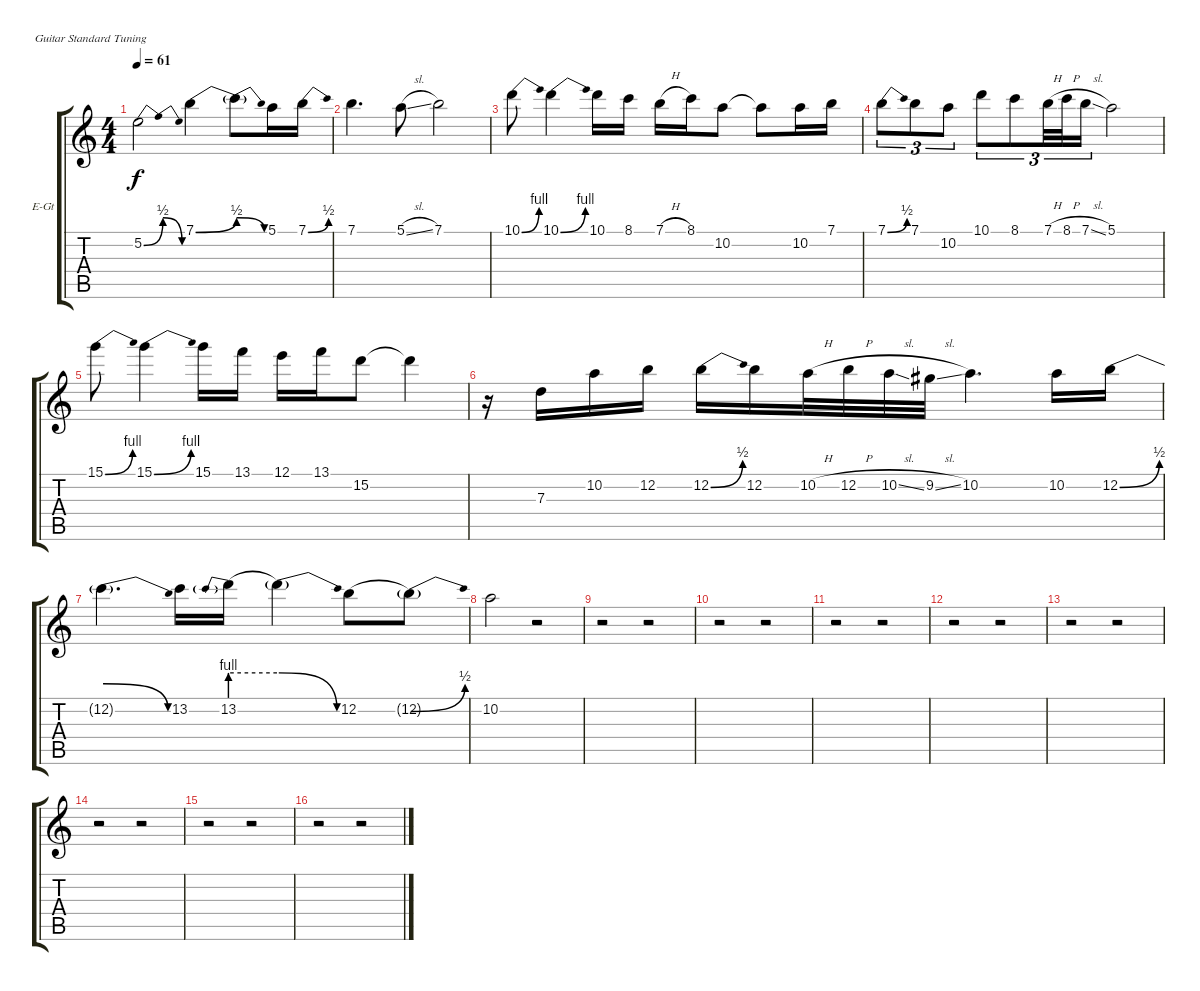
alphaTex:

\bracketExtendMode groupsimilarinstruments
\firstSystemTrackNameOrientation horizontal
\otherSystemsTrackNameOrientation horizontal
\track ("Lead Guitar" "E-Gt") {instrument overdrivenguitar}
\staff {score tabs}
\tuning (E4 B3 G3 D3 A2 E2)
\ts (4 4)
\tempo 61
\clef g2
\ks c
5.2{be (bendrelease 0 0 30 2 30 2 60 0)}.2{dy f instrument overdrivenguitar} 7.1{be (bend 0 0 60 2)}.4 7.1{be (release 0 2 60 0) t}.8 5.1.16 7.1{be (bend 0 0 60 2)}.16 |
7.1.4{d} 5.1{sl}.8 7.1.2 |
10.1{be (bend 0 0 60 4)}.8 10.1{be (bend 0 0 60 4)}.4 10.1.16 8.1.16 7.1{h}.16 8.1.16 10.2.8 10.2{t}.8 10.2.16 7.1.16 |
7.1{be (bend 0 0 60 2)}.8{tu (3 2)} 7.1.8{tu (3 2)} 10.2.8{tu (3 2)} 10.1.8{tu (3 2)} 8.1.8{tu (3 2)} 7.1{h}.32{tu (3 2)} 8.1{h}.32{tu (3 2)} 7.1{sl}.16{tu (3 2)} 5.1.2 |
15.1{be (bend 0 0 60 4)}.8 15.1{be (bend 0 0 60 4)}.4 15.1.16 13.1.16 12.1.16 13.1.16 15.2.8 15.2{t}.4 |
r.16 7.3.16 10.2.16 12.2.16 12.2{be (bend 0 0 60 2)}.16 12.2.16 10.2{h}.32 12.2{h}.32 10.2{sl}.32 9.2{sl}.32 10.2.4{d} 10.2.16 12.2{be (bend 0 0 60 2)}.16 |
12.2{be (release 0 2 60 0) t}.4{d} 13.2.16 13.2{be (prebend 0 4 60 4)}.16 13.2{be (release 0 4 60 0) t}.4 12.2{be (hold 0 0 60 0)}.8 12.2{be (bend 0 0 60 2) t}.8 |
10.2.2 r.2 |
r.2 r.2 |
r.2 r.2 |
r.2 r.2 |
r.2 r.2 |
r.2 r.2 |
r.2 r.2 |
r.2 r.2 |
r.2 r.2
